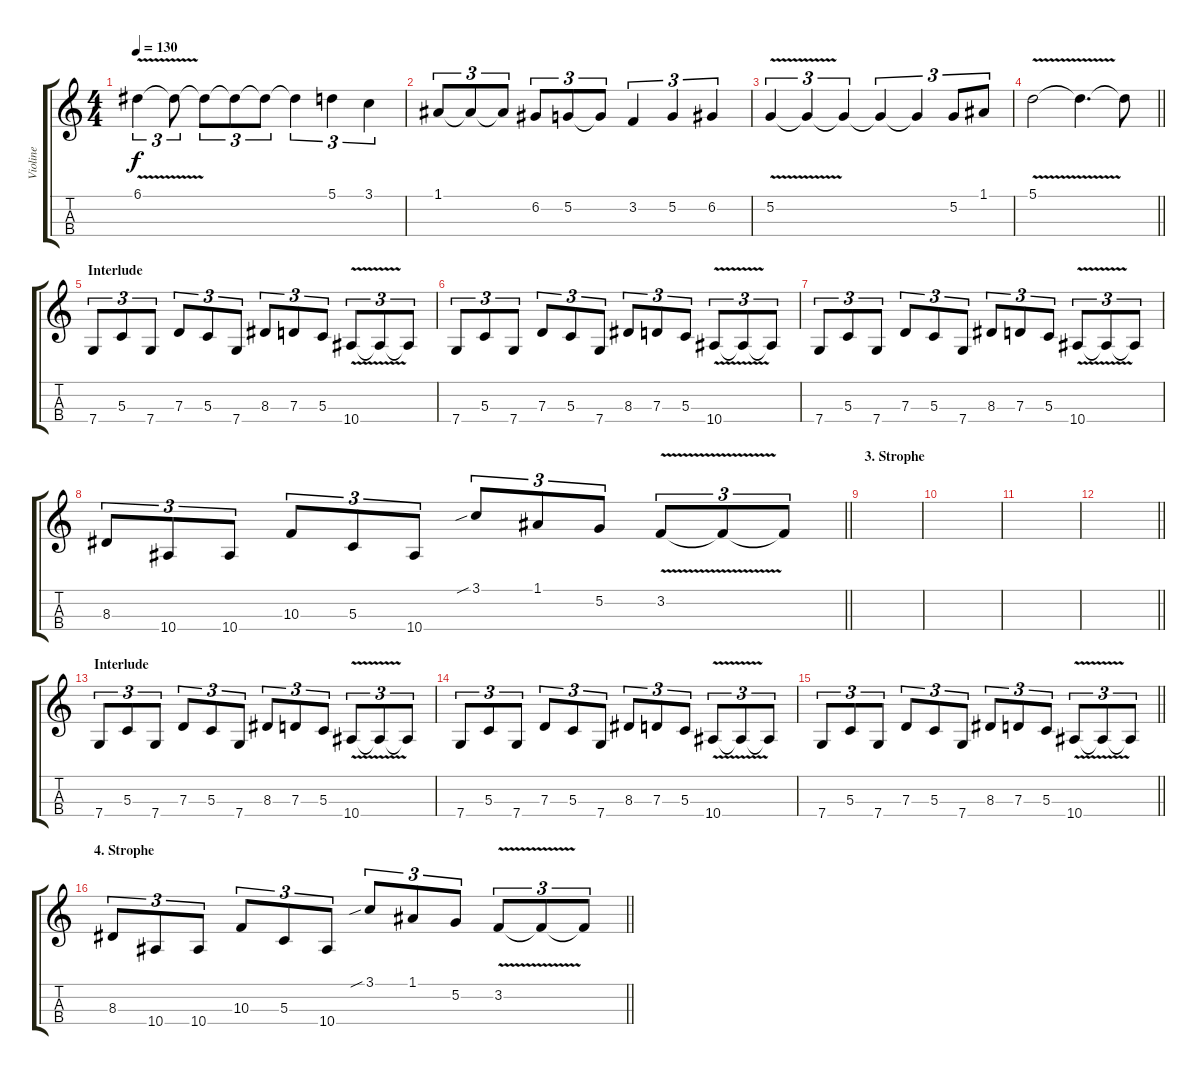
\track ("Violine" "Violine") {instrument viola}
\staff {score tabs}
\tuning (A4 D4 G3 C3) {hide}
\ts (4 4)
\tempo 130
\clef g2
\ks c
6.1{v}.4{tu (3 2) dy f} 6.1{t}.8{tu (3 2)} 6.1{t}.8{tu (3 2)} 6.1{t}.8{tu (3 2)} 6.1{t}.8{tu (3 2)} 6.1{t}.4{tu (3 2)} 5.1.4{tu (3 2)} 3.1.4{tu (3 2)} |
1.1.8{tu (3 2)} 1.1{t}.8{tu (3 2)} 1.1{t}.8{tu (3 2)} 6.2.8{tu (3 2)} 5.2.8{tu (3 2)} 5.2{t}.8{tu (3 2)} 3.2.4{tu (3 2)} 5.2.4{tu (3 2)} 6.2.4{tu (3 2)} |
5.2{v}.4{tu (3 2)} 5.2{t}.4{tu (3 2)} 5.2{t}.4{tu (3 2)} 5.2{t}.4{tu (3 2)} 5.2{t}.4{tu (3 2)} 5.2.8{tu (3 2)} 1.1.8{tu (3 2)} |
\barLineRight lightlight
5.1{v}.2 5.1{t}.4{d} 5.1{t}.8 |
\section ("" "Interlude")
7.4.8{tu (3 2)} 5.3.8{tu (3 2)} 7.4.8{tu (3 2)} 7.3.8{tu (3 2)} 5.3.8{tu (3 2)} 7.4.8{tu (3 2)} 8.3.8{tu (3 2)} 7.3.8{tu (3 2)} 5.3.8{tu (3 2)} 10.4{v}.8{tu (3 2)} 10.4{t}.8{tu (3 2)} 10.4{t}.8{tu (3 2)} |
7.4.8{tu (3 2)} 5.3.8{tu (3 2)} 7.4.8{tu (3 2)} 7.3.8{tu (3 2)} 5.3.8{tu (3 2)} 7.4.8{tu (3 2)} 8.3.8{tu (3 2)} 7.3.8{tu (3 2)} 5.3.8{tu (3 2)} 10.4{v}.8{tu (3 2)} 10.4{t}.8{tu (3 2)} 10.4{t}.8{tu (3 2)} |
7.4.8{tu (3 2)} 5.3.8{tu (3 2)} 7.4.8{tu (3 2)} 7.3.8{tu (3 2)} 5.3.8{tu (3 2)} 7.4.8{tu (3 2)} 8.3.8{tu (3 2)} 7.3.8{tu (3 2)} 5.3.8{tu (3 2)} 10.4{v}.8{tu (3 2)} 10.4{t}.8{tu (3 2)} 10.4{t}.8{tu (3 2)} |
\barLineRight lightlight
8.3.8{tu (3 2)} 10.4.8{tu (3 2)} 10.4.8{tu (3 2)} 10.3.8{tu (3 2)} 5.3.8{tu (3 2)} 10.4.8{tu (3 2)} 3.1{sib}.8{tu (3 2)} 1.1.8{tu (3 2)} 5.2.8{tu (3 2)} 3.2{v}.8{tu (3 2)} 3.2{t}.8{tu (3 2)} 3.2{t}.8{tu (3 2)} |
\section ("" "3. Strophe")
|
|
|
\barLineRight lightlight
|
\section ("" "Interlude")
7.4.8{tu (3 2)} 5.3.8{tu (3 2)} 7.4.8{tu (3 2)} 7.3.8{tu (3 2)} 5.3.8{tu (3 2)} 7.4.8{tu (3 2)} 8.3.8{tu (3 2)} 7.3.8{tu (3 2)} 5.3.8{tu (3 2)} 10.4{v}.8{tu (3 2)} 10.4{t}.8{tu (3 2)} 10.4{t}.8{tu (3 2)} |
7.4.8{tu (3 2)} 5.3.8{tu (3 2)} 7.4.8{tu (3 2)} 7.3.8{tu (3 2)} 5.3.8{tu (3 2)} 7.4.8{tu (3 2)} 8.3.8{tu (3 2)} 7.3.8{tu (3 2)} 5.3.8{tu (3 2)} 10.4{v}.8{tu (3 2)} 10.4{t}.8{tu (3 2)} 10.4{t}.8{tu (3 2)} |
\barLineRight lightlight
7.4.8{tu (3 2)} 5.3.8{tu (3 2)} 7.4.8{tu (3 2)} 7.3.8{tu (3 2)} 5.3.8{tu (3 2)} 7.4.8{tu (3 2)} 8.3.8{tu (3 2)} 7.3.8{tu (3 2)} 5.3.8{tu (3 2)} 10.4{v}.8{tu (3 2)} 10.4{t}.8{tu (3 2)} 10.4{t}.8{tu (3 2)} |
\section ("" "4. Strophe")
\barLineRight lightlight
8.3.8{tu (3 2)} 10.4.8{tu (3 2)} 10.4.8{tu (3 2)} 10.3.8{tu (3 2)} 5.3.8{tu (3 2)} 10.4.8{tu (3 2)} 3.1{sib}.8{tu (3 2)} 1.1.8{tu (3 2)} 5.2.8{tu (3 2)} 3.2{v}.8{tu (3 2)} 3.2{t}.8{tu (3 2)} 3.2{t}.8{tu (3 2)}
